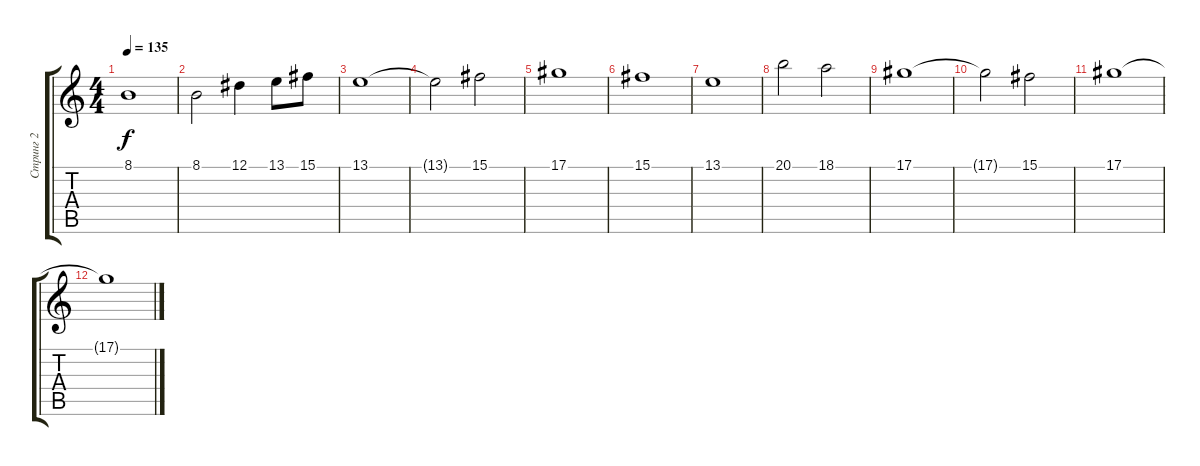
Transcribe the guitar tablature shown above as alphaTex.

\track ("Стринг 2" "Стринг 2") {instrument stringensemble2}
\staff {score tabs}
\tuning (Eb4 Bb3 Gb3 Db3 Ab2 Eb2) {hide}
\ts (4 4)
\tempo 135
\clef g2
\ks c
8.1.1{dy f} |
8.1.2 12.1.4 13.1.8 15.1.8 |
13.1.1 |
13.1{t}.2 15.1.2 |
17.1.1 |
15.1.1 |
13.1.1 |
20.1.2 18.1.2 |
17.1.1 |
17.1{t}.2 15.1.2 |
17.1.1{volume 0} |
17.1{t}.1
